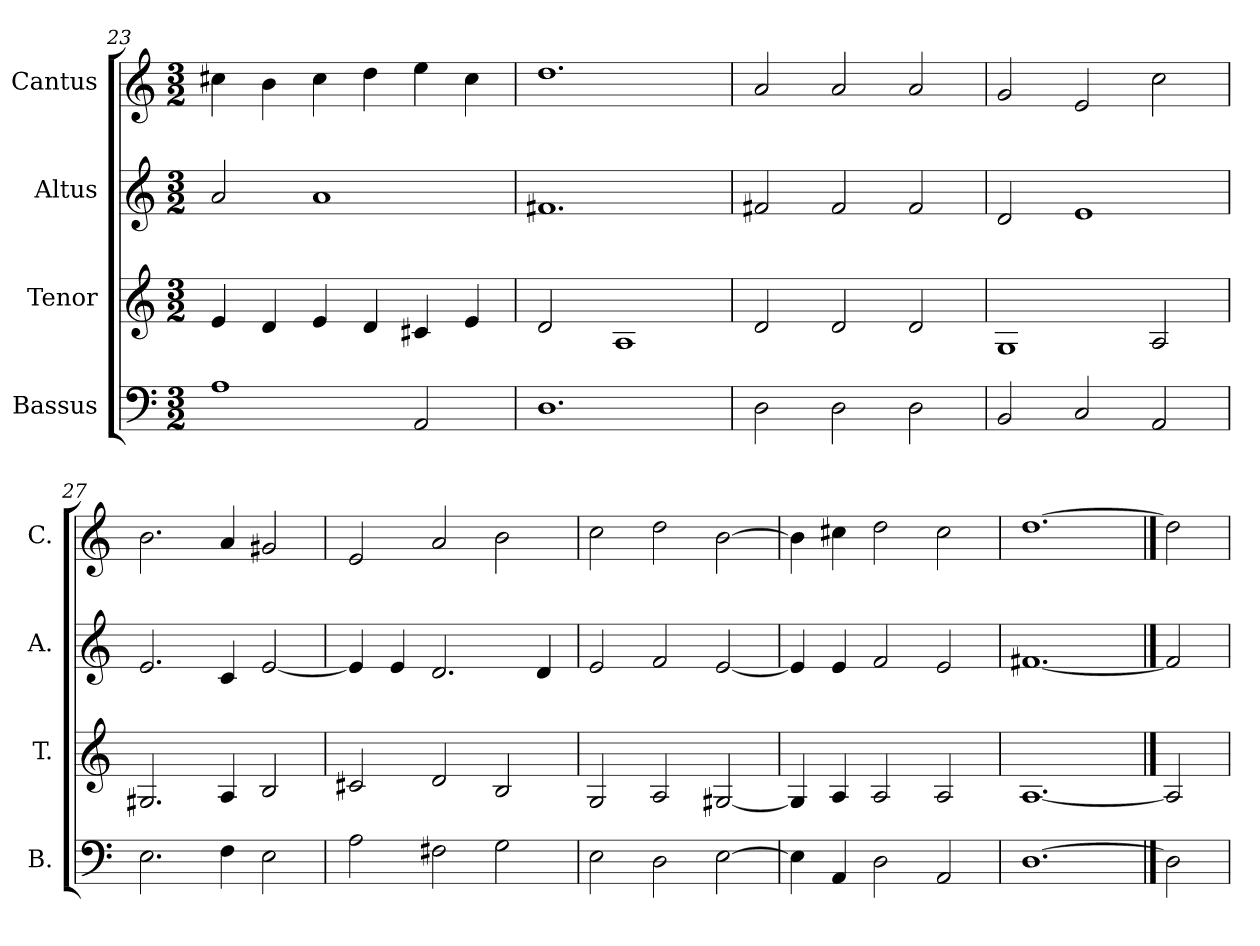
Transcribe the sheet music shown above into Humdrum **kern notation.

**kern	**kern	**kern	**kern
*part4	*part3	*part2	*part1
*staff4	*staff3	*staff2	*staff1
*I"Bassus	*I"Tenor	*I"Altus	*I"Cantus
*I'B.	*I'T.	*I'A.	*I'C.
*clefF4	*clefG2	*clefG2	*clefG2
*k[]	*k[]	*k[]	*k[]
*C:	*C:	*C:	*C:
*M3/2	*M3/2	*M3/2	*M3/2
=23	=23	=23	=23
1A\	4e/	2a/	4cc#X\
.	4d/	.	4b\
.	4e/	1a/	4cc#\
.	4d/	.	4dd\
2AA/	4c#X/	.	4ee\
.	4e/	.	4cc#\
=24	=24	=24	=24
1.D\	2d/	1.f#X/	1.dd\
.	1A/	.	.
=25	=25	=25	=25
2D\	2d/	2f#X/	2a/
2D\	2d/	2f#/	2a/
2D\	2d/	2f#/	2a/
!!LO:LB:g=z
=26	=26	=26	=26
2BB/	1G/	2d/	2g/
2C/	.	1e/	2e/
2AA/	2A/	.	2cc\
=27	=27	=27	=27
2.E\	2.G#X/	2.e/	2.b\
4F\	4A/	4c/	4a/
2E\	2B/	[2e/	2g#X/
=28	=28	=28	=28
2A\	2c#X/	4e/]	2e/
.	.	4e/	.
2F#X\	2d/	2.d/	2a/
2G\	2B/	.	2b\
.	.	4d/	.
=29	=29	=29	=29
2E\	2G/	2e/	2cc\
2D\	2A/	2f/	2dd\
[2E\	[2G#X/	[2e/	[2b\
=30	=30	=30	=30
4E\]	4G#/]	4e/]	4b\]
4AA/	4A/	4e/	4cc#X\
2D\	2A/	2f/	2dd\
2AA/	2A/	2e/	2cc#\
=31	=31	=31	=31
[1.D\	[1.A/	[1.f#X/	[1.dd\
==32	==32	==32	==32
2D\]	2A/]	2f#/]	2dd\]
=	=	=	=
*-	*-	*-	*-
